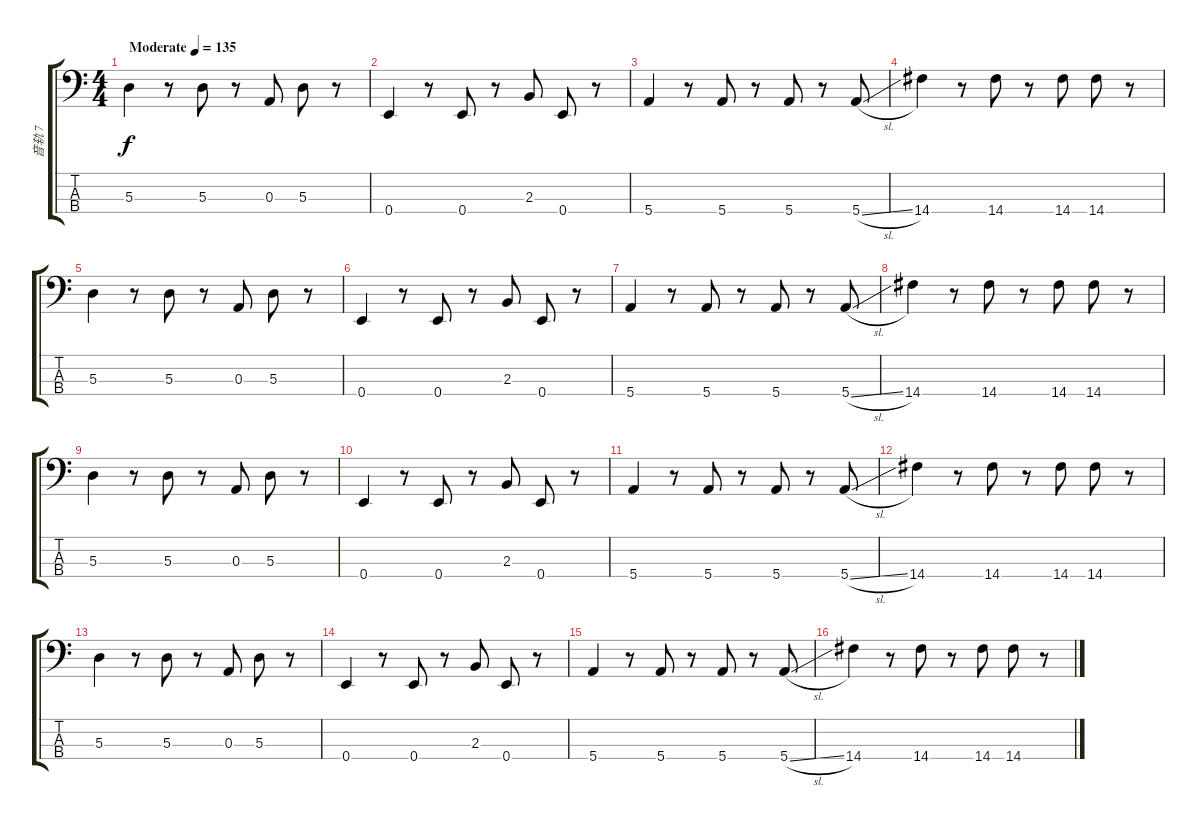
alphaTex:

\track ("音轨 7" "音轨 7") {instrument electricbassfinger}
\staff {score tabs}
\tuning (G2 D2 A1 E1) {hide}
\ts (4 4)
\tempo (135 "Moderate")
\clef f4
\ks c
5.3.4{dy f instrument electricbassfinger} r.8 5.3.8 r.8 0.3.8 5.3.8 r.8 |
0.4.4 r.8 0.4.8 r.8 2.3.8 0.4.8 r.8 |
5.4.4 r.8 5.4.8 r.8 5.4.8 r.8 5.4{sl}.8 |
14.4.4 r.8 14.4.8 r.8 14.4.8 14.4.8 r.8 |
5.3.4 r.8 5.3.8 r.8 0.3.8 5.3.8 r.8 |
0.4.4 r.8 0.4.8 r.8 2.3.8 0.4.8 r.8 |
5.4.4 r.8 5.4.8 r.8 5.4.8 r.8 5.4{sl}.8 |
14.4.4 r.8 14.4.8 r.8 14.4.8 14.4.8 r.8 |
5.3.4 r.8 5.3.8 r.8 0.3.8 5.3.8 r.8 |
0.4.4 r.8 0.4.8 r.8 2.3.8 0.4.8 r.8 |
5.4.4 r.8 5.4.8 r.8 5.4.8 r.8 5.4{sl}.8 |
14.4.4 r.8 14.4.8 r.8 14.4.8 14.4.8 r.8 |
5.3.4 r.8 5.3.8 r.8 0.3.8 5.3.8 r.8 |
0.4.4 r.8 0.4.8 r.8 2.3.8 0.4.8 r.8 |
5.4.4 r.8 5.4.8 r.8 5.4.8 r.8 5.4{sl}.8 |
14.4.4 r.8 14.4.8 r.8 14.4.8 14.4.8 r.8
